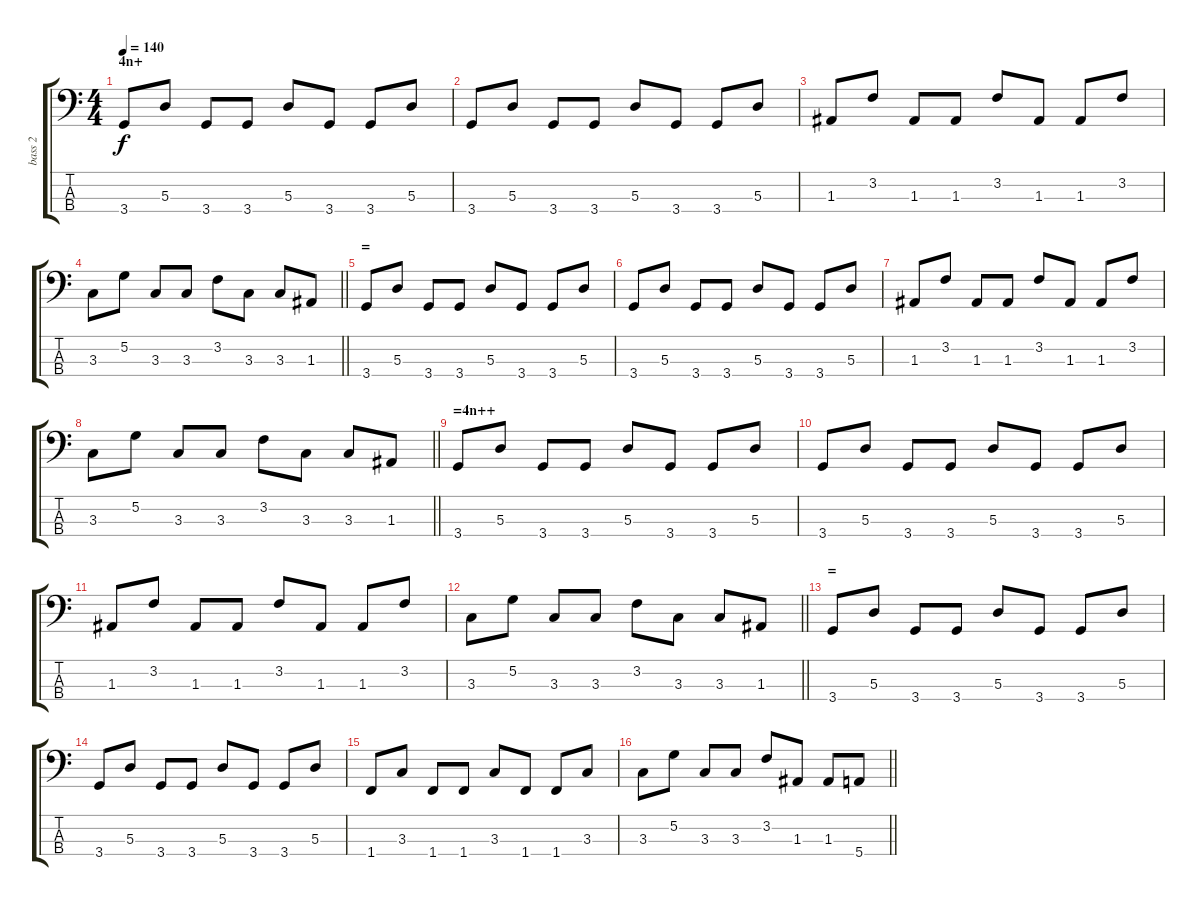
\track ("bass 2" "bass 2") {instrument electricbasspick}
\staff {score tabs}
\tuning (G2 D2 A1 E1) {hide}
\ts (4 4)
\section ("" "4n+")
\tempo 140
\clef f4
\ks c
3.4.8{dy f} 5.3.8 3.4.8 3.4.8 5.3.8 3.4.8 3.4.8 5.3.8 |
3.4.8 5.3.8 3.4.8 3.4.8 5.3.8 3.4.8 3.4.8 5.3.8 |
1.3.8 3.2.8 1.3.8 1.3.8 3.2.8 1.3.8 1.3.8 3.2.8 |
\barLineRight lightlight
3.3.8 5.2.8 3.3.8 3.3.8 3.2.8 3.3.8 3.3.8 1.3.8 |
\section ("" "=")
3.4.8 5.3.8 3.4.8 3.4.8 5.3.8 3.4.8 3.4.8 5.3.8 |
3.4.8 5.3.8 3.4.8 3.4.8 5.3.8 3.4.8 3.4.8 5.3.8 |
1.3.8 3.2.8 1.3.8 1.3.8 3.2.8 1.3.8 1.3.8 3.2.8 |
\barLineRight lightlight
3.3.8 5.2.8 3.3.8 3.3.8 3.2.8 3.3.8 3.3.8 1.3.8 |
\section ("" "=4n++")
3.4.8 5.3.8 3.4.8 3.4.8 5.3.8 3.4.8 3.4.8 5.3.8 |
3.4.8 5.3.8 3.4.8 3.4.8 5.3.8 3.4.8 3.4.8 5.3.8 |
1.3.8 3.2.8 1.3.8 1.3.8 3.2.8 1.3.8 1.3.8 3.2.8 |
\barLineRight lightlight
3.3.8 5.2.8 3.3.8 3.3.8 3.2.8 3.3.8 3.3.8 1.3.8 |
\section ("" "=")
3.4.8 5.3.8 3.4.8 3.4.8 5.3.8 3.4.8 3.4.8 5.3.8 |
3.4.8 5.3.8 3.4.8 3.4.8 5.3.8 3.4.8 3.4.8 5.3.8 |
1.4.8 3.3.8 1.4.8 1.4.8 3.3.8 1.4.8 1.4.8 3.3.8 |
\barLineRight lightlight
3.3.8 5.2.8 3.3.8 3.3.8 3.2.8 1.3.8 1.3.8 5.4.8
